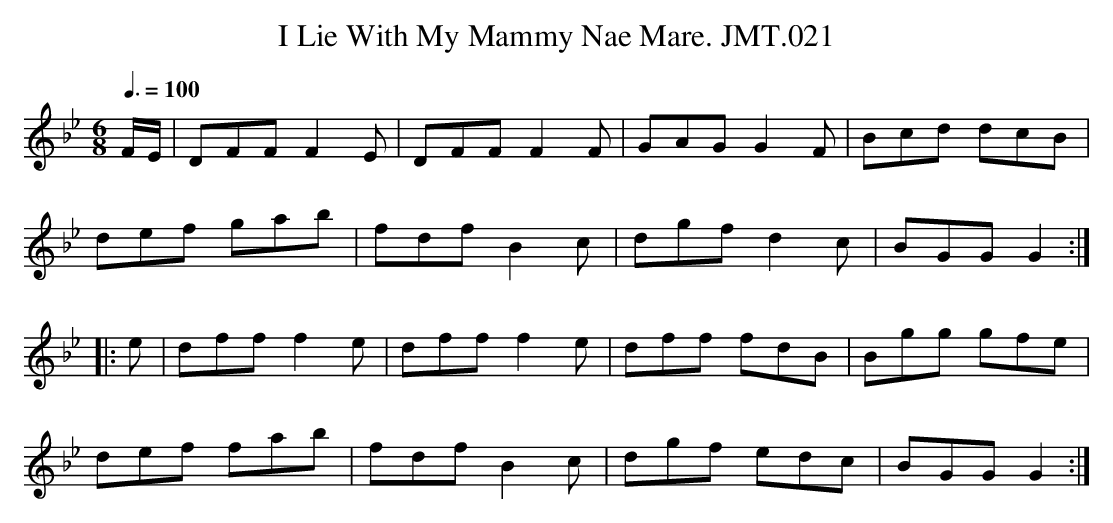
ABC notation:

X:1
T:I Lie With My Mammy Nae Mare. JMT.021
M:6/8
L:1/8
Q:3/8=100
K:Bb
F/E/|DFFF2E|DFFF2F|GAGG2F|Bcd dcB|
def gab|fdfB2c|dgfd2c|BGGG2:|
|:e|dfff2e|dfff2e|dff fdB|Bgg gfe|
def fab|fdfB2c|dgf edc|BGGG2:|
